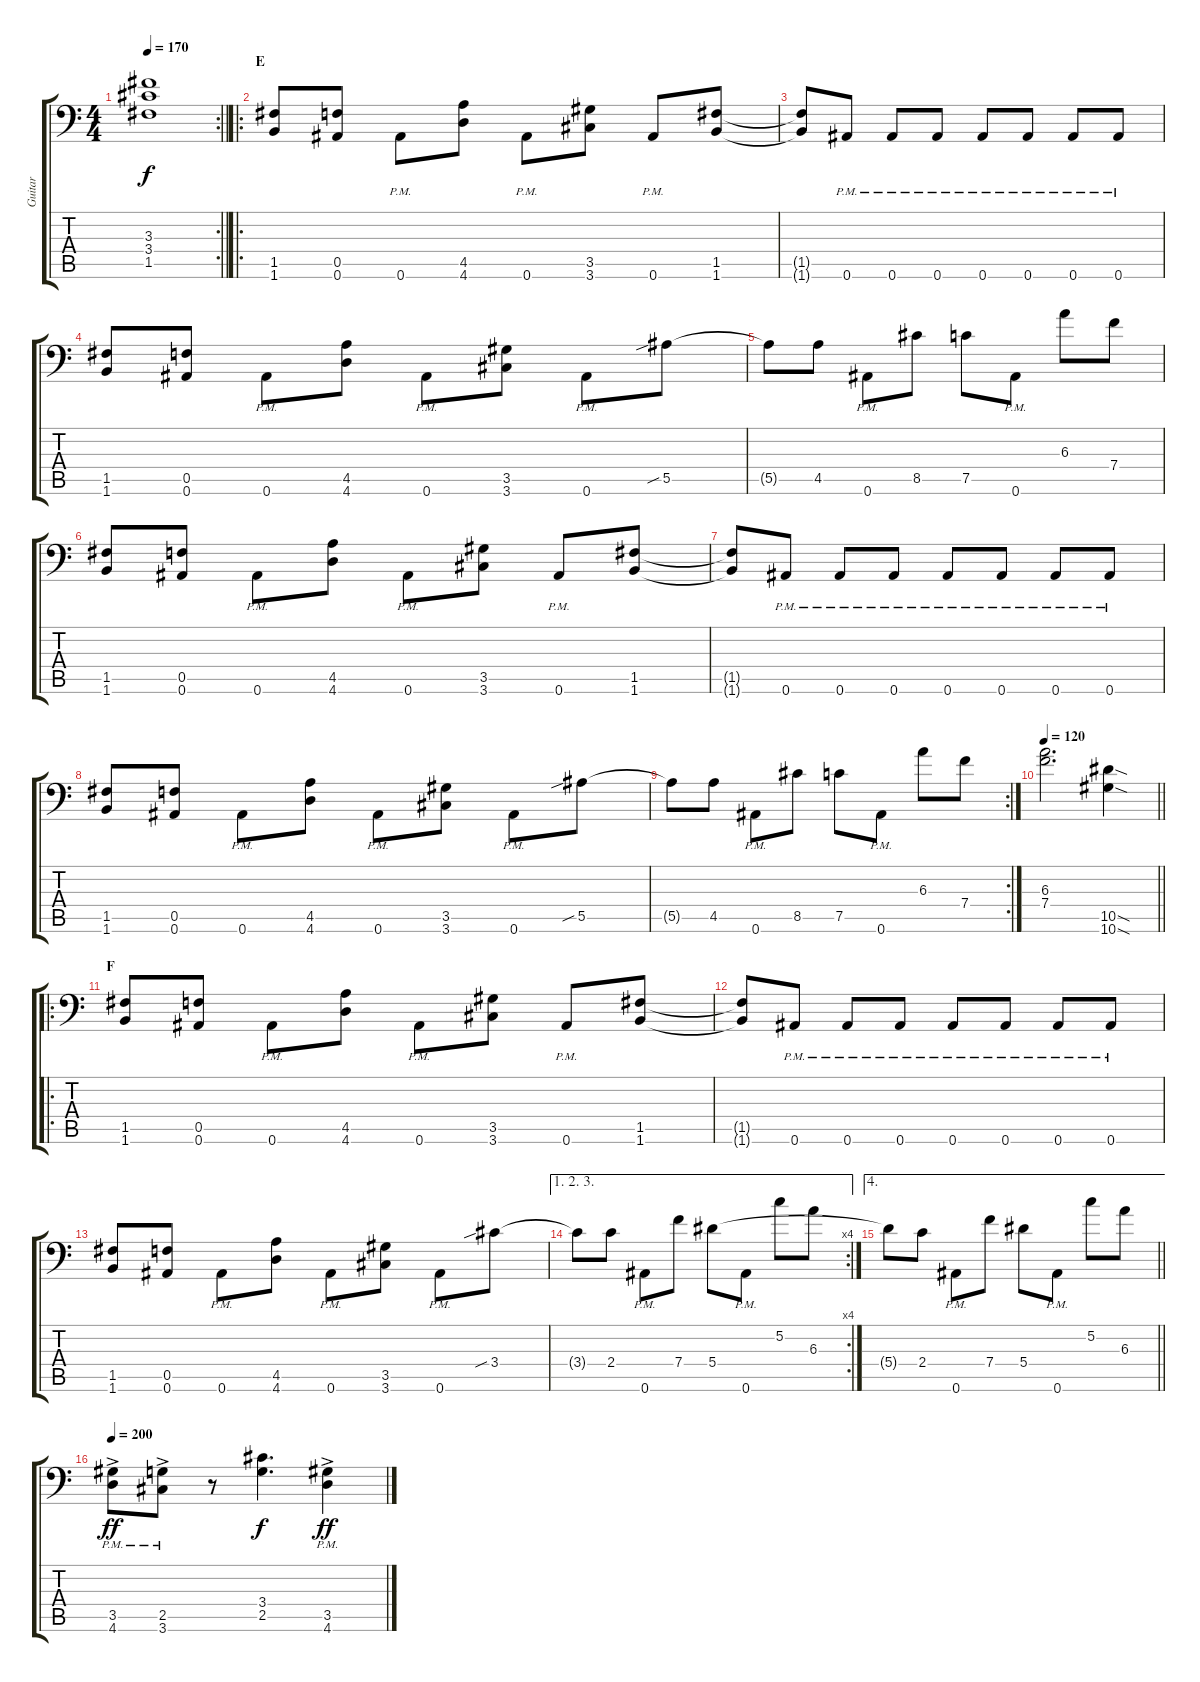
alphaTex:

\track ("Guitar" "Guitar") {instrument distortionguitar}
\staff {score tabs}
\tuning (C4 G3 Eb3 Bb2 F2 Bb1) {hide}
\rc 2
\ts (4 4)
\tempo 170
\clef f4
\barLineRight lightlight
\ks c
(3.3 3.4 1.5).1{dy f} |
\ro
\section ("" "E")
(1.5 1.6).8 (0.5 0.6).8 0.6{pm}.8 (4.5 4.6).8 0.6{pm}.8 (3.5 3.6).8 0.6{pm}.8 (1.5 1.6).8 |
(1.5{t} 1.6{t}).8 0.6{pm}.8 0.6{pm}.8 0.6{pm}.8 0.6{pm}.8 0.6{pm}.8 0.6{pm}.8 0.6{pm}.8 |
(1.5 1.6).8 (0.5 0.6).8 0.6{pm}.8 (4.5 4.6).8 0.6{pm}.8 (3.5 3.6).8 0.6{pm}.8 5.5{sib}.8 |
5.5{t}.8 4.5.8 0.6{pm}.8 8.5.8 7.5.8 0.6{pm}.8 6.3.8 7.4.8 |
(1.5 1.6).8 (0.5 0.6).8 0.6{pm}.8 (4.5 4.6).8 0.6{pm}.8 (3.5 3.6).8 0.6{pm}.8 (1.5 1.6).8 |
(1.5{t} 1.6{t}).8 0.6{pm}.8 0.6{pm}.8 0.6{pm}.8 0.6{pm}.8 0.6{pm}.8 0.6{pm}.8 0.6{pm}.8 |
(1.5 1.6).8 (0.5 0.6).8 0.6{pm}.8 (4.5 4.6).8 0.6{pm}.8 (3.5 3.6).8 0.6{pm}.8 5.5{sib}.8 |
\rc 2
5.5{t}.8 4.5.8 0.6{pm}.8 8.5.8 7.5.8 0.6{pm}.8 6.3.8 7.4.8 |
\tempo 120
\barLineRight lightlight
(6.3 7.4).2{d} (10.5{sod} 10.6{sod}).4 |
\ro
\section ("" "F")
(1.5 1.6).8 (0.5 0.6).8 0.6{pm}.8 (4.5 4.6).8 0.6{pm}.8 (3.5 3.6).8 0.6{pm}.8 (1.5 1.6).8 |
(1.5{t} 1.6{t}).8 0.6{pm}.8 0.6{pm}.8 0.6{pm}.8 0.6{pm}.8 0.6{pm}.8 0.6{pm}.8 0.6{pm}.8 |
(1.5 1.6).8 (0.5 0.6).8 0.6{pm}.8 (4.5 4.6).8 0.6{pm}.8 (3.5 3.6).8 0.6{pm}.8 3.4{sib}.8 |
\ae (1 2 3)
\rc 4
3.4{t}.8 2.4.8 0.6{pm}.8 7.4.8 5.4.8 0.6{pm}.8 5.2.8 6.3.8 |
\ae 4
\barLineRight lightlight
5.4{t}.8 2.4.8 0.6{pm}.8 7.4.8 5.4.8 0.6{pm}.8 5.2.8 6.3.8 |
\tempo 200
(3.5{ac pm} 4.6{ac pm}).8{dy ff} (2.5{ac pm} 3.6{ac pm}).8 r.8 (3.4 2.5).4{d dy f} (3.5{ac pm} 4.6{ac pm}).4{dy ff}
